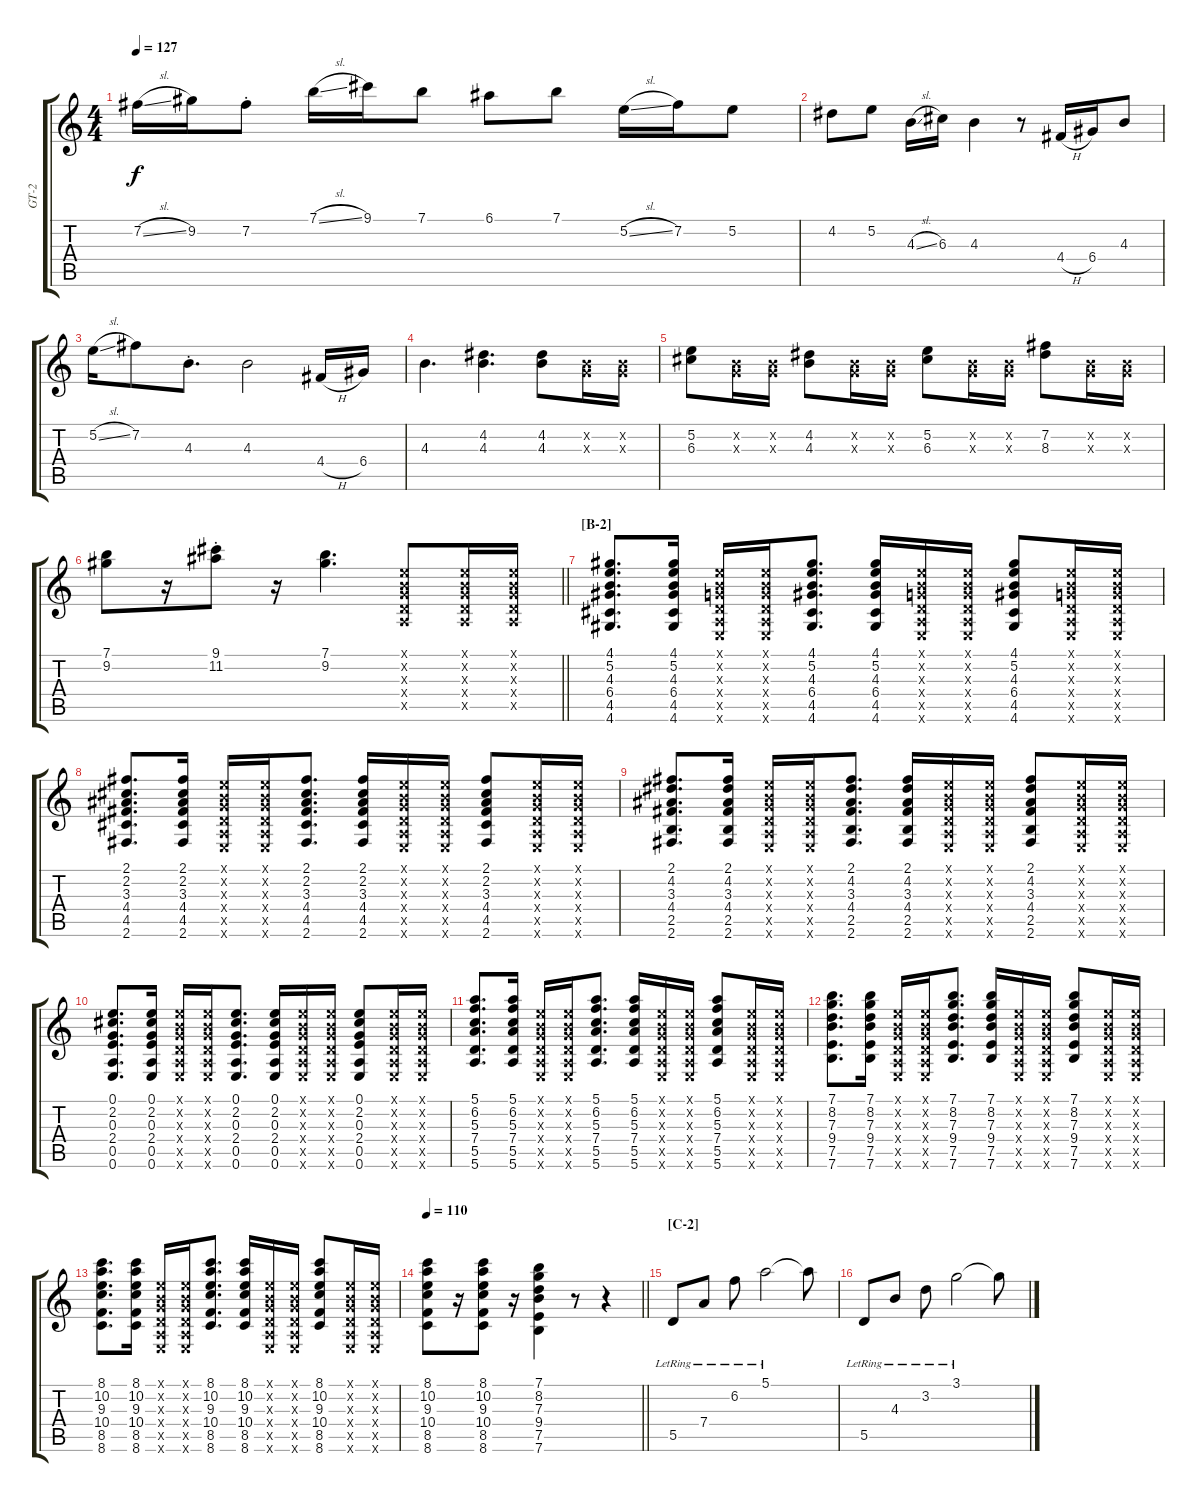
\track ("GT-2" "GT-2") {instrument acousticguitarsteel}
\staff {score tabs}
\tuning (E4 B3 G3 D3 A2 E2) {hide}
\ts (4 4)
\tempo 127
\clef g2
\ks c
7.2{sl}.16{dy f} 9.2.16 7.2{st}.8 7.1{sl}.16 9.1.16 7.1.8 6.1.8 7.1.8 5.2{sl}.16 7.2.16 5.2.8 |
4.2.8 5.2.8 4.3{sl}.16 6.3.16 4.3.4 r.8 4.4{h}.16 6.4.16 4.3.8 |
5.2{sl}.16 7.2.8 4.3{st}.8{d} 4.3.2 4.4{h}.16 6.4.16 |
4.3.4{d} (4.2 4.3).4{d} (4.2 4.3).8 (0.2{x} 0.3{x}).16 (0.2{x} 0.3{x}).16 |
(5.2 6.3).8 (0.2{x} 0.3{x}).16 (0.2{x} 0.3{x}).16 (4.2 4.3).8 (0.2{x} 0.3{x}).16 (0.2{x} 0.3{x}).16 (5.2 6.3).8 (0.2{x} 0.3{x}).16 (0.2{x} 0.3{x}).16 (7.2 8.3).8 (0.2{x} 0.3{x}).16 (0.2{x} 0.3{x}).16 |
\barLineRight lightlight
(7.1 9.2).8 r.16 (9.1{st} 11.2{st}).8 r.16 (7.1 9.2).4{d} (0.1{x} 0.2{x} 0.3{x} 0.4{x} 0.5{x}).8 (0.1{x} 0.2{x} 0.3{x} 0.4{x} 0.5{x}).16 (0.1{x} 0.2{x} 0.3{x} 0.4{x} 0.5{x}).16 |
\section ("" "[B-2]")
(4.1 5.2 4.3 6.4 4.5 4.6).8{d} (4.1 5.2 4.3 6.4 4.5 4.6).16 (0.1{x} 0.2{x} 0.3{x} 0.4{x} 0.5{x} 0.6{x}).16 (0.1{x} 0.2{x} 0.3{x} 0.4{x} 0.5{x} 0.6{x}).16 (4.1 5.2 4.3 6.4 4.5 4.6).8{d} (4.1 5.2 4.3 6.4 4.5 4.6).16 (0.1{x} 0.2{x} 0.3{x} 0.4{x} 0.5{x} 0.6{x}).16 (0.1{x} 0.2{x} 0.3{x} 0.4{x} 0.5{x} 0.6{x}).16 (4.1 5.2 4.3 6.4 4.5 4.6).8 (0.1{x} 0.2{x} 0.3{x} 0.4{x} 0.5{x} 0.6{x}).16 (0.1{x} 0.2{x} 0.3{x} 0.4{x} 0.5{x} 0.6{x}).16 |
(2.1 2.2 3.3 4.4 4.5 2.6).8{d} (2.1 2.2 3.3 4.4 4.5 2.6).16 (0.1{x} 0.2{x} 0.3{x} 0.4{x} 0.5{x} 0.6{x}).16 (0.1{x} 0.2{x} 0.3{x} 0.4{x} 0.5{x} 0.6{x}).16 (2.1 2.2 3.3 4.4 4.5 2.6).8{d} (2.1 2.2 3.3 4.4 4.5 2.6).16 (0.1{x} 0.2{x} 0.3{x} 0.4{x} 0.5{x} 0.6{x}).16 (0.1{x} 0.2{x} 0.3{x} 0.4{x} 0.5{x} 0.6{x}).16 (2.1 2.2 3.3 4.4 4.5 2.6).8 (0.1{x} 0.2{x} 0.3{x} 0.4{x} 0.5{x} 0.6{x}).16 (0.1{x} 0.2{x} 0.3{x} 0.4{x} 0.5{x} 0.6{x}).16 |
(2.1 4.2 3.3 4.4 2.5 2.6).8{d} (2.1 4.2 3.3 4.4 2.5 2.6).16 (0.1{x} 0.2{x} 0.3{x} 0.4{x} 0.5{x} 0.6{x}).16 (0.1{x} 0.2{x} 0.3{x} 0.4{x} 0.5{x} 0.6{x}).16 (2.1 4.2 3.3 4.4 2.5 2.6).8{d} (2.1 4.2 3.3 4.4 2.5 2.6).16 (0.1{x} 0.2{x} 0.3{x} 0.4{x} 0.5{x} 0.6{x}).16 (0.1{x} 0.2{x} 0.3{x} 0.4{x} 0.5{x} 0.6{x}).16 (2.1 4.2 3.3 4.4 2.5 2.6).8 (0.1{x} 0.2{x} 0.3{x} 0.4{x} 0.5{x} 0.6{x}).16 (0.1{x} 0.2{x} 0.3{x} 0.4{x} 0.5{x} 0.6{x}).16 |
(0.1 2.2 0.3 2.4 0.5 0.6).8{d} (0.1 2.2 0.3 2.4 0.5 0.6).16 (0.1{x} 0.2{x} 0.3{x} 0.4{x} 0.5{x} 0.6{x}).16 (0.1{x} 0.2{x} 0.3{x} 0.4{x} 0.5{x} 0.6{x}).16 (0.1 2.2 0.3 2.4 0.5 0.6).8{d} (0.1 2.2 0.3 2.4 0.5 0.6).16 (0.1{x} 0.2{x} 0.3{x} 0.4{x} 0.5{x} 0.6{x}).16 (0.1{x} 0.2{x} 0.3{x} 0.4{x} 0.5{x} 0.6{x}).16 (0.1 2.2 0.3 2.4 0.5 0.6).8 (0.1{x} 0.2{x} 0.3{x} 0.4{x} 0.5{x} 0.6{x}).16 (0.1{x} 0.2{x} 0.3{x} 0.4{x} 0.5{x} 0.6{x}).16 |
(5.1 6.2 5.3 7.4 5.5 5.6).8{d} (5.1 6.2 5.3 7.4 5.5 5.6).16 (0.1{x} 0.2{x} 0.3{x} 0.4{x} 0.5{x} 0.6{x}).16 (0.1{x} 0.2{x} 0.3{x} 0.4{x} 0.5{x} 0.6{x}).16 (5.1 6.2 5.3 7.4 5.5 5.6).8{d} (5.1 6.2 5.3 7.4 5.5 5.6).16 (0.1{x} 0.2{x} 0.3{x} 0.4{x} 0.5{x} 0.6{x}).16 (0.1{x} 0.2{x} 0.3{x} 0.4{x} 0.5{x} 0.6{x}).16 (5.1 6.2 5.3 7.4 5.5 5.6).8 (0.1{x} 0.2{x} 0.3{x} 0.4{x} 0.5{x} 0.6{x}).16 (0.1{x} 0.2{x} 0.3{x} 0.4{x} 0.5{x} 0.6{x}).16 |
(7.1 8.2 7.3 9.4 7.5 7.6).8{d} (7.1 8.2 7.3 9.4 7.5 7.6).16 (0.1{x} 0.2{x} 0.3{x} 0.4{x} 0.5{x} 0.6{x}).16 (0.1{x} 0.2{x} 0.3{x} 0.4{x} 0.5{x} 0.6{x}).16 (7.1 8.2 7.3 9.4 7.5 7.6).8{d} (7.1 8.2 7.3 9.4 7.5 7.6).16 (0.1{x} 0.2{x} 0.3{x} 0.4{x} 0.5{x} 0.6{x}).16 (0.1{x} 0.2{x} 0.3{x} 0.4{x} 0.5{x} 0.6{x}).16 (7.1 8.2 7.3 9.4 7.5 7.6).8 (0.1{x} 0.2{x} 0.3{x} 0.4{x} 0.5{x} 0.6{x}).16 (0.1{x} 0.2{x} 0.3{x} 0.4{x} 0.5{x} 0.6{x}).16 |
(8.1 10.2 9.3 10.4 8.5 8.6).8{d} (8.1 10.2 9.3 10.4 8.5 8.6).16 (0.1{x} 0.2{x} 0.3{x} 0.4{x} 0.5{x} 0.6{x}).16 (0.1{x} 0.2{x} 0.3{x} 0.4{x} 0.5{x} 0.6{x}).16 (8.1 10.2 9.3 10.4 8.5 8.6).8{d} (8.1 10.2 9.3 10.4 8.5 8.6).16 (0.1{x} 0.2{x} 0.3{x} 0.4{x} 0.5{x} 0.6{x}).16 (0.1{x} 0.2{x} 0.3{x} 0.4{x} 0.5{x} 0.6{x}).16 (8.1 10.2 9.3 10.4 8.5 8.6).8 (0.1{x} 0.2{x} 0.3{x} 0.4{x} 0.5{x} 0.6{x}).16 (0.1{x} 0.2{x} 0.3{x} 0.4{x} 0.5{x} 0.6{x}).16 |
\tempo 110
\barLineRight lightlight
(8.1 10.2 9.3 10.4 8.5 8.6).8 r.16 (8.1 10.2 9.3 10.4 8.5 8.6).8 r.16 (7.1 8.2 7.3 9.4 7.5 7.6).4 r.8 r.4 |
\section ("" "[C-2]")
5.5{lr}.8 7.4{lr}.8 6.2{lr}.8 5.1{lr}.2 5.1{t}.8 |
5.5{lr}.8 4.3{lr}.8 3.2{lr}.8 3.1{lr}.2 3.1{t}.8
